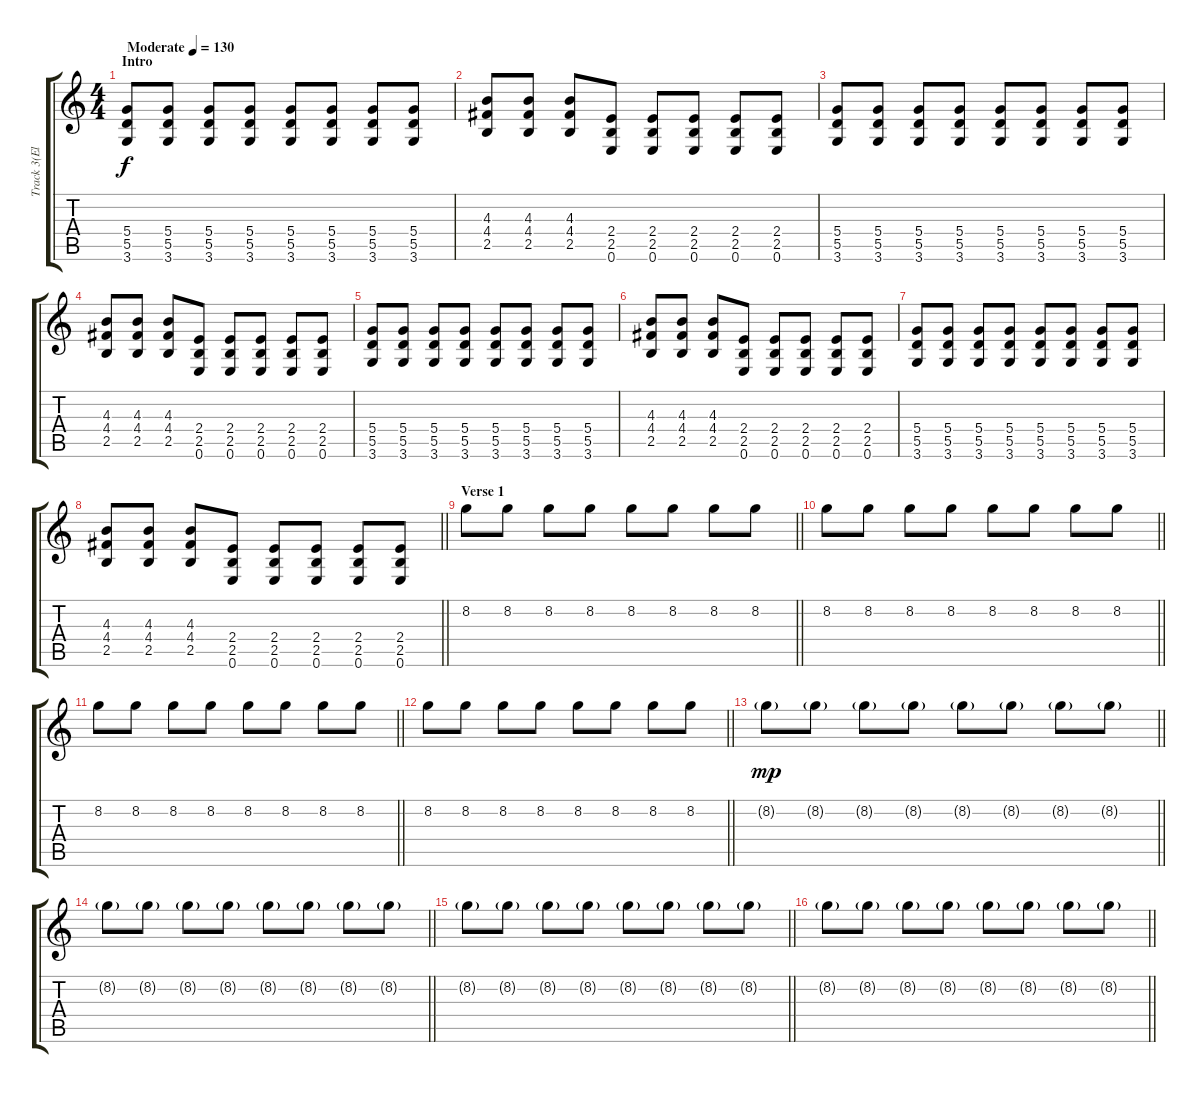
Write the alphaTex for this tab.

\track ("Track 3(Ely Buendia)" "Track 3(El") {instrument overdrivenguitar}
\staff {score tabs}
\tuning (E4 B3 G3 D3 A2 E2) {hide}
\ts (4 4)
\section ("" "Intro")
\tempo (130 "Moderate")
\clef g2
\ks c
(5.4 5.5 3.6).8{dy f instrument overdrivenguitar} (5.4 5.5 3.6).8 (5.4 5.5 3.6).8 (5.4 5.5 3.6).8 (5.4 5.5 3.6).8 (5.4 5.5 3.6).8 (5.4 5.5 3.6).8 (5.4 5.5 3.6).8 |
(4.3 4.4 2.5).8 (4.3 4.4 2.5).8 (4.3 4.4 2.5).8 (2.4 2.5 0.6).8 (2.4 2.5 0.6).8 (2.4 2.5 0.6).8 (2.4 2.5 0.6).8 (2.4 2.5 0.6).8 |
(5.4 5.5 3.6).8 (5.4 5.5 3.6).8 (5.4 5.5 3.6).8 (5.4 5.5 3.6).8 (5.4 5.5 3.6).8 (5.4 5.5 3.6).8 (5.4 5.5 3.6).8 (5.4 5.5 3.6).8 |
(4.3 4.4 2.5).8 (4.3 4.4 2.5).8 (4.3 4.4 2.5).8 (2.4 2.5 0.6).8 (2.4 2.5 0.6).8 (2.4 2.5 0.6).8 (2.4 2.5 0.6).8 (2.4 2.5 0.6).8 |
(5.4 5.5 3.6).8 (5.4 5.5 3.6).8 (5.4 5.5 3.6).8 (5.4 5.5 3.6).8 (5.4 5.5 3.6).8 (5.4 5.5 3.6).8 (5.4 5.5 3.6).8 (5.4 5.5 3.6).8 |
(4.3 4.4 2.5).8 (4.3 4.4 2.5).8 (4.3 4.4 2.5).8 (2.4 2.5 0.6).8 (2.4 2.5 0.6).8 (2.4 2.5 0.6).8 (2.4 2.5 0.6).8 (2.4 2.5 0.6).8 |
(5.4 5.5 3.6).8 (5.4 5.5 3.6).8 (5.4 5.5 3.6).8 (5.4 5.5 3.6).8 (5.4 5.5 3.6).8 (5.4 5.5 3.6).8 (5.4 5.5 3.6).8 (5.4 5.5 3.6).8 |
\barLineRight lightlight
(4.3 4.4 2.5).8 (4.3 4.4 2.5).8 (4.3 4.4 2.5).8 (2.4 2.5 0.6).8 (2.4 2.5 0.6).8 (2.4 2.5 0.6).8 (2.4 2.5 0.6).8 (2.4 2.5 0.6).8 |
\section ("" "Verse 1")
\barLineRight lightlight
8.2.8 8.2.8 8.2.8 8.2.8 8.2.8 8.2.8 8.2.8 8.2.8 |
\barLineRight lightlight
8.2.8 8.2.8 8.2.8 8.2.8 8.2.8 8.2.8 8.2.8 8.2.8 |
\barLineRight lightlight
8.2.8 8.2.8 8.2.8 8.2.8 8.2.8 8.2.8 8.2.8 8.2.8 |
\barLineRight lightlight
8.2.8 8.2.8 8.2.8 8.2.8 8.2.8 8.2.8 8.2.8 8.2.8 |
\barLineRight lightlight
8.2{g}.8{dy mp} 8.2{g}.8 8.2{g}.8 8.2{g}.8 8.2{g}.8 8.2{g}.8 8.2{g}.8 8.2{g}.8 |
\barLineRight lightlight
8.2{g}.8 8.2{g}.8 8.2{g}.8 8.2{g}.8 8.2{g}.8 8.2{g}.8 8.2{g}.8 8.2{g}.8 |
\barLineRight lightlight
8.2{g}.8 8.2{g}.8 8.2{g}.8 8.2{g}.8 8.2{g}.8 8.2{g}.8 8.2{g}.8 8.2{g}.8 |
\barLineRight lightlight
8.2{g}.8 8.2{g}.8 8.2{g}.8 8.2{g}.8 8.2{g}.8 8.2{g}.8 8.2{g}.8 8.2{g}.8
